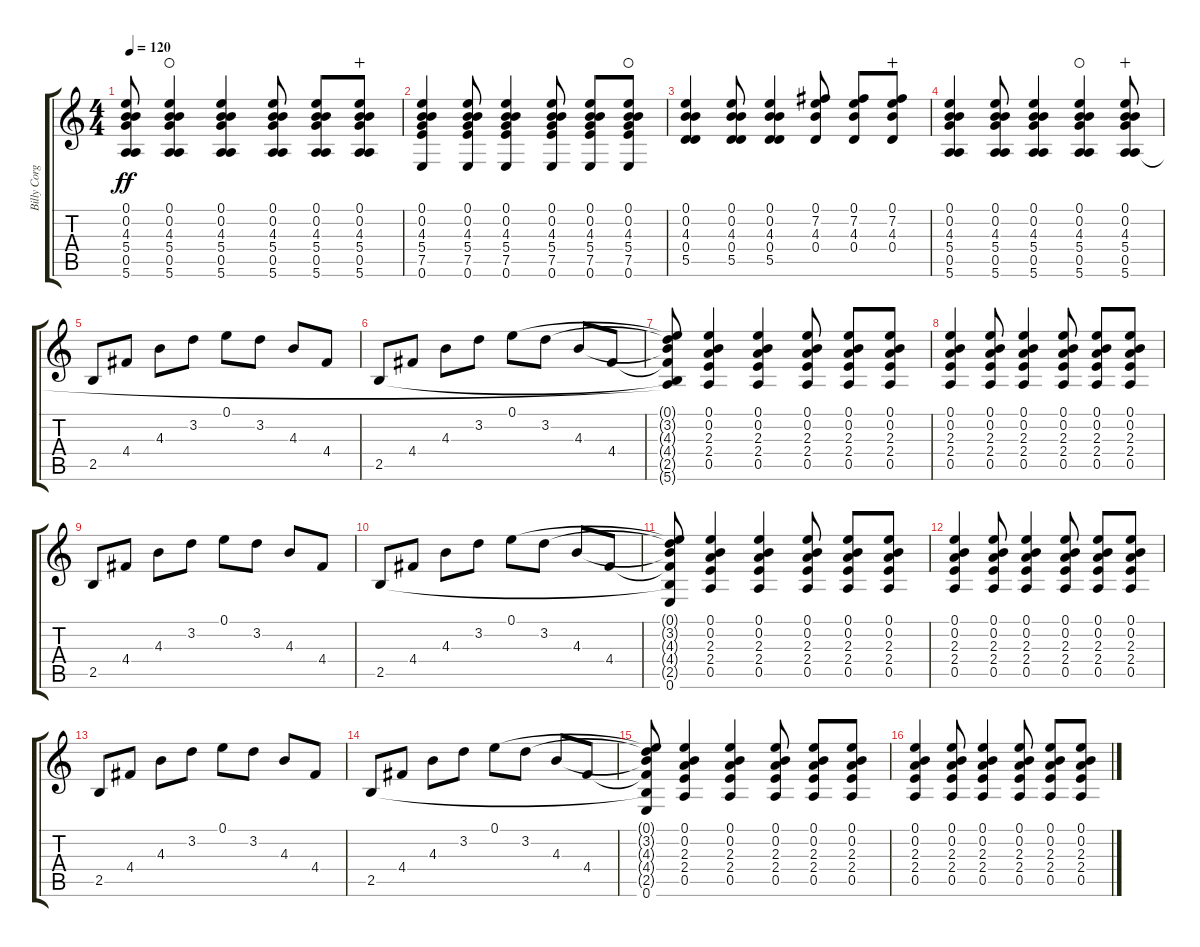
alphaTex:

\track ("Billy Corgan" "Billy Corg") {instrument distortionguitar bank 7}
\staff {score tabs}
\tuning (E4 B3 G3 D3 A2 E2) {hide}
\ts (4 4)
\tempo 120
\clef g2
\ks c
(0.1{t} 0.2{t} 4.3{t} 5.4{t} 0.5{t} 5.6{t}).8{dy ff} (0.1 0.2 4.3 5.4 0.5 5.6).4{waho} (0.1 0.2 4.3 5.4 0.5 5.6).4 (0.1 0.2 4.3 5.4 0.5 5.6).8 (0.1 0.2 4.3 5.4 0.5 5.6).8 (0.1 0.2 4.3 5.4 0.5 5.6).8{wahc} |
(0.1 0.2 4.3 5.4 7.5 0.6).4 (0.1 0.2 4.3 5.4 7.5 0.6).8 (0.1 0.2 4.3 5.4 7.5 0.6).4 (0.1 0.2 4.3 5.4 7.5 0.6).8 (0.1 0.2 4.3 5.4 7.5 0.6).8 (0.1 0.2 4.3 5.4 7.5 0.6).8{waho} |
(0.1 0.2 4.3 0.4 5.5).4 (0.1 0.2 4.3 0.4 5.5).8 (0.1 0.2 4.3 0.4 5.5).4 (0.1 7.2 4.3 0.4).8 (0.1 7.2 4.3 0.4).8 (0.1 7.2 4.3 0.4).8{wahc} |
(0.1 0.2 4.3 5.4 0.5 5.6).4 (0.1 0.2 4.3 5.4 0.5 5.6).8 (0.1 0.2 4.3 5.4 0.5 5.6).4 (0.1 0.2 4.3 5.4 0.5 5.6).4{waho} (0.1 0.2 4.3 5.4 0.5 5.6).8{wahc} |
2.5.8{volume 12} 4.4.8 4.3.8 3.2.8 0.1.8 3.2.8 4.3.8 4.4.8 |
2.5.8 4.4.8 4.3.8 3.2.8 0.1.8 3.2.8 4.3.8 4.4.8 |
(0.1{t} 3.2{t} 4.3{t} 4.4{t} 2.5{t} 5.6{t}).8 (0.1 0.2 2.3 2.4 0.5).4 (0.1 0.2 2.3 2.4 0.5).4 (0.1 0.2 2.3 2.4 0.5).8 (0.1 0.2 2.3 2.4 0.5).8 (0.1 0.2 2.3 2.4 0.5).8 |
(0.1 0.2 2.3 2.4 0.5).4 (0.1 0.2 2.3 2.4 0.5).8 (0.1 0.2 2.3 2.4 0.5).4 (0.1 0.2 2.3 2.4 0.5).8 (0.1 0.2 2.3 2.4 0.5).8 (0.1 0.2 2.3 2.4 0.5).8 |
2.5.8 4.4.8 4.3.8 3.2.8 0.1.8 3.2.8 4.3.8 4.4.8 |
2.5.8 4.4.8 4.3.8 3.2.8 0.1.8 3.2.8 4.3.8 4.4.8 |
(0.1{t} 3.2{t} 4.3{t} 4.4{t} 2.5{t} 0.6).8 (0.1 0.2 2.3 2.4 0.5).4 (0.1 0.2 2.3 2.4 0.5).4 (0.1 0.2 2.3 2.4 0.5).8 (0.1 0.2 2.3 2.4 0.5).8 (0.1 0.2 2.3 2.4 0.5).8 |
(0.1 0.2 2.3 2.4 0.5).4 (0.1 0.2 2.3 2.4 0.5).8 (0.1 0.2 2.3 2.4 0.5).4 (0.1 0.2 2.3 2.4 0.5).8 (0.1 0.2 2.3 2.4 0.5).8 (0.1 0.2 2.3 2.4 0.5).8 |
2.5.8 4.4.8 4.3.8 3.2.8 0.1.8 3.2.8 4.3.8 4.4.8 |
2.5.8 4.4.8 4.3.8 3.2.8 0.1.8 3.2.8 4.3.8 4.4.8 |
(0.1{t} 3.2{t} 4.3{t} 4.4{t} 2.5{t} 0.6).8 (0.1 0.2 2.3 2.4 0.5).4 (0.1 0.2 2.3 2.4 0.5).4 (0.1 0.2 2.3 2.4 0.5).8 (0.1 0.2 2.3 2.4 0.5).8 (0.1 0.2 2.3 2.4 0.5).8 |
(0.1 0.2 2.3 2.4 0.5).4 (0.1 0.2 2.3 2.4 0.5).8 (0.1 0.2 2.3 2.4 0.5).4 (0.1 0.2 2.3 2.4 0.5).8 (0.1 0.2 2.3 2.4 0.5).8 (0.1 0.2 2.3 2.4 0.5).8
